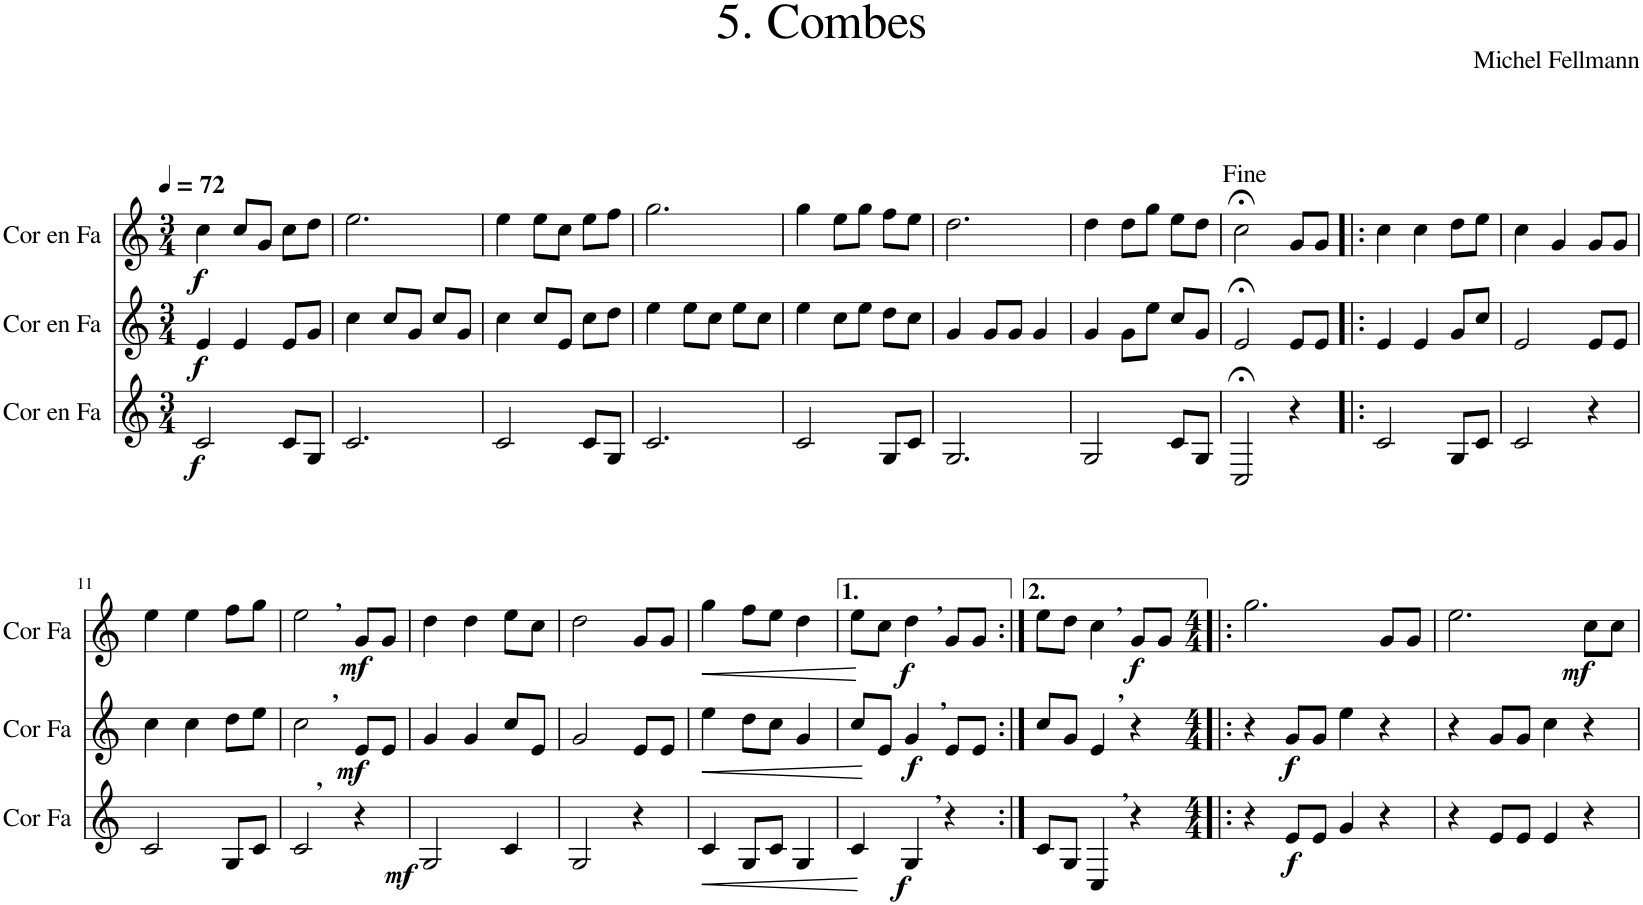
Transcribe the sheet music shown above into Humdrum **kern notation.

**kern	**dynam	**kern	**dynam	**kern	**dynam
*part3	*part3	*part2	*part2	*part1	*part1
*staff3	*staff3	*staff2	*staff2	*staff1	*staff1
*I"Cor en Fa	*	*I"Cor en Fa	*	*I"Cor en Fa	*
*I'Cor Fa	*	*I'Cor Fa	*	*I'Cor Fa	*
*clefG2	*	*clefG2	*	*clefG2	*
*Trd4c7	*	*Trd4c7	*	*Trd4c7	*
*k[]	*	*k[]	*	*k[]	*
*M3/4	*	*M3/4	*	*M3/4	*
*MM72	*	*MM72	*	*MM72	*
=1	=1	=1	=1	=1	=1
!	!LO:DY:b	!	!LO:DY:b	!	!LO:DY:b
2c/	f	4e/	f	4cc\	f
.	.	4e/	.	8cc/L	.
.	.	.	.	8g/J	.
8c/L	.	8e/L	.	8cc\L	.
8G/J	.	8g/J	.	8dd\J	.
=2	=2	=2	=2	=2	=2
2.c/	.	4cc\	.	2.ee\	.
.	.	8cc/L	.	.	.
.	.	8g/J	.	.	.
.	.	8cc/L	.	.	.
.	.	8g/J	.	.	.
=3	=3	=3	=3	=3	=3
2c/	.	4cc\	.	4ee\	.
.	.	8cc/L	.	8ee\L	.
.	.	8e/J	.	8cc\J	.
8c/L	.	8cc\L	.	8ee\L	.
8G/J	.	8dd\J	.	8ff\J	.
=4	=4	=4	=4	=4	=4
2.c/	.	4ee\	.	2.gg\	.
.	.	8ee\L	.	.	.
.	.	8cc\J	.	.	.
.	.	8ee\L	.	.	.
.	.	8cc\J	.	.	.
=5	=5	=5	=5	=5	=5
2c/	.	4ee\	.	4gg\	.
.	.	8cc\L	.	8ee\L	.
.	.	8ee\J	.	8gg\J	.
8G/L	.	8dd\L	.	8ff\L	.
8c/J	.	8cc\J	.	8ee\J	.
=6	=6	=6	=6	=6	=6
2.G/	.	4g/	.	2.dd\	.
.	.	8g/L	.	.	.
.	.	8g/J	.	.	.
.	.	4g/	.	.	.
=7	=7	=7	=7	=7	=7
2G/	.	4g/	.	4dd\	.
.	.	8g\L	.	8dd\L	.
.	.	8ee\J	.	8gg\J	.
8c/L	.	8cc/L	.	8ee\L	.
8G/J	.	8g/J	.	8dd\J	.
=8	=8	=8	=8	=8	=8
2C;</	.	2e;</	.	2cc;<\	.
4r	.	8e/L	.	8g/L	.
.	.	8e/J	.	8g/J	.
=9!|:	=9!|:	=9!|:	=9!|:	=9!|:	=9!|:
2c/	.	4e/	.	4cc\	.
.	.	4e/	.	4cc\	.
8G/L	.	8g/L	.	8dd\L	.
8c/J	.	8cc/J	.	8ee\J	.
=10	=10	=10	=10	=10	=10
2c/	.	2e/	.	4cc\	.
.	.	.	.	4g/	.
4r	.	8e/L	.	8g/L	.
.	.	8e/J	.	8g/J	.
!!LO:LB:g=z
=11	=11	=11	=11	=11	=11
2c/	.	4cc\	.	4ee\	.
.	.	4cc\	.	4ee\	.
8G/L	.	8dd\L	.	8ff\L	.
8c/J	.	8ee\J	.	8gg\J	.
=12	=12	=12	=12	=12	=12
!LO:TX:a:B:t=,	!	!	!	!	!
2c/	.	2cc\	.	2ee\	.
!	!	!	!	!LO:TX:a:B:t=,	!
!	!	!LO:TX:a:B:t=,	!	!	!
!	!LO:DY:b	!	!LO:DY:b	!	!LO:DY:b
4r	mf	8e/L	mf	8g/L	mf
.	.	8e/J	.	8g/J	.
=13	=13	=13	=13	=13	=13
2G/	.	4g/	.	4dd\	.
.	.	4g/	.	4dd\	.
4c/	.	8cc/L	.	8ee\L	.
.	.	8e/J	.	8cc\J	.
=14	=14	=14	=14	=14	=14
2G/	.	2g/	.	2dd\	.
4r	.	8e/L	.	8g/L	.
.	.	8e/J	.	8g/J	.
=15	=15	=15	=15	=15	=15
!	!LO:HP:b	!	!LO:HP:b	!	!LO:HP:b
4c/	<	4ee\	<	4gg\	<
8G/L	.	8dd\L	.	8ff\L	.
8c/J	.	8cc\J	.	8ee\J	.
4G/	.	4g/	.	4dd\	.
.	[	.	[	.	[
=16	=16	=16	=16	=16	=16
4c/	.	8cc/L	.	8ee\L	.
.	.	8e/J	.	8cc\J	.
!	!LO:DY:b	!	!LO:DY:b	!	!LO:DY:b
4G/	f	4g/	f	4dd\	f
!	!	!	!	!LO:TX:a:B:t=,	!
!	!	!LO:TX:a:B:t=,	!	!	!
!LO:TX:a:B:t=,	!	!	!	!	!
4r	.	8e/L	.	8g/L	.
.	.	8e/J	.	8g/J	.
=17:|!	=17:|!	=17:|!	=17:|!	=17:|!	=17:|!
8c/L	.	8cc/L	.	8ee\L	.
8G/J	.	8g/J	.	8dd\J	.
4C/	.	4e/	.	4cc\	.
!	!	!	!	!LO:TX:a:B:t=,	!
!	!	!LO:TX:a:B:t=,	!	!	!
!LO:TX:a:B:t=,	!	!	!	!	!
!	!	!	!	!	!LO:DY:b
4r	.	4r	.	8g/L	f
.	.	.	.	8g/J	.
=18!|:	=18!|:	=18!|:	=18!|:	=18!|:	=18!|:
*M4/4	*	*M4/4	*	*M4/4	*
4r	.	4r	.	2.gg\	.
!	!LO:DY:b	!	!LO:DY:b	!	!
8e/L	f	8g/L	f	.	.
8e/J	.	8g/J	.	.	.
4g/	.	4ee\	.	.	.
4r	.	4r	.	8g/L	.
.	.	.	.	8g/J	.
=19	=19	=19	=19	=19	=19
4r	.	4r	.	2.ee\	.
8e/L	.	8g/L	.	.	.
8e/J	.	8g/J	.	.	.
4e/	.	4cc\	.	.	.
!	!	!	!	!	!LO:DY:b
4r	.	4r	.	8cc\L	mf
.	.	.	.	8cc\J	.
=	=	=	=	=	=
*-	*-	*-	*-	*-	*-
